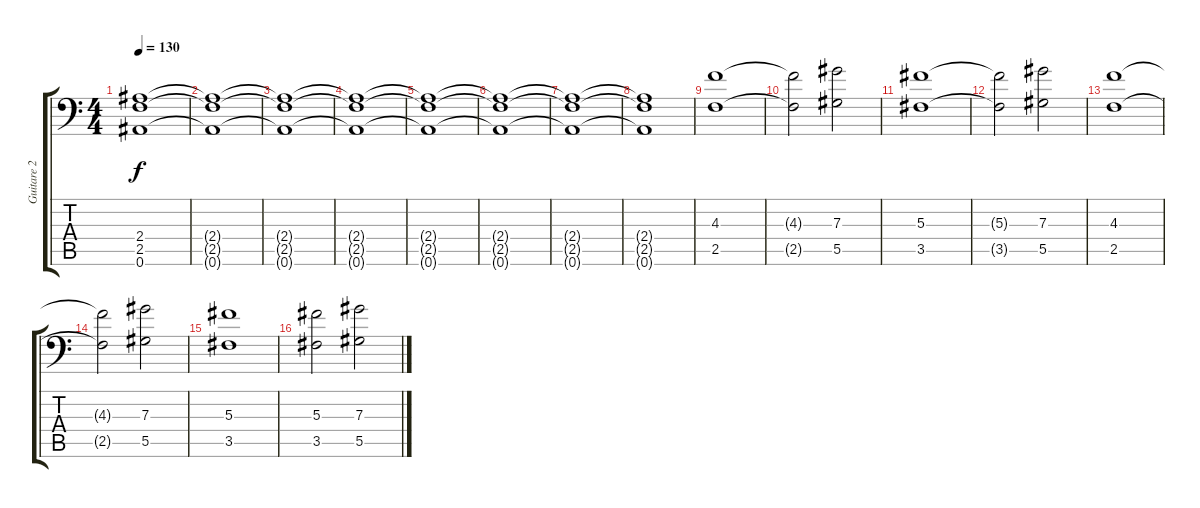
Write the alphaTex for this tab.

\track ("Guitare 2" "Guitare 2") {instrument distortionguitar}
\staff {score tabs}
\tuning (Bb3 F3 Db3 Ab2 Eb2 Bb1) {hide}
\ts (4 4)
\tempo 130
\clef f4
\ks c
(2.4 2.5 0.6).1{dy f} |
(2.4{t} 2.5{t} 0.6{t}).1 |
(2.4{t} 2.5{t} 0.6{t}).1 |
(2.4{t} 2.5{t} 0.6{t}).1{volume 4} |
(2.4{t} 2.5{t} 0.6{t}).1 |
(2.4{t} 2.5{t} 0.6{t}).1 |
(2.4{t} 2.5{t} 0.6{t}).1 |
(2.4{t} 2.5{t} 0.6{t}).1 |
(4.3 2.5).1{volume 16} |
(4.3{t} 2.5{t}).2 (7.3 5.5).2 |
(5.3 3.5).1 |
(5.3{t} 3.5{t}).2 (7.3 5.5).2 |
(4.3 2.5).1 |
(4.3{t} 2.5{t}).2 (7.3 5.5).2 |
(5.3 3.5).1 |
(5.3 3.5).2 (7.3 5.5).2
